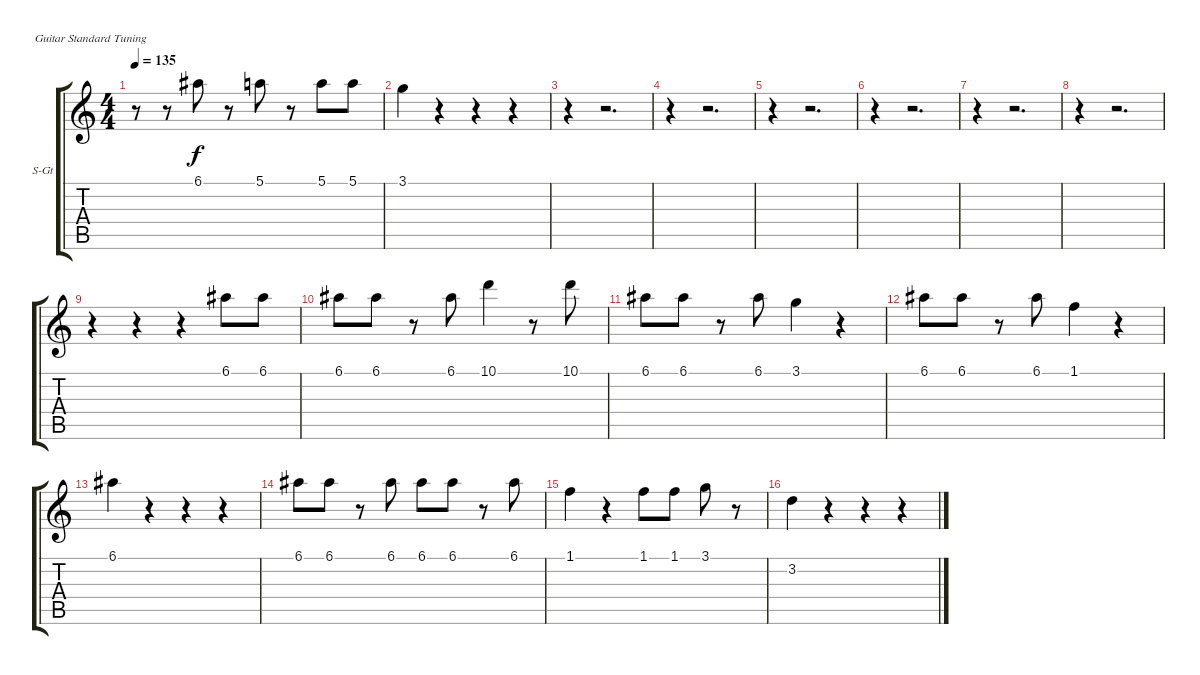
\bracketExtendMode groupsimilarinstruments
\firstSystemTrackNameOrientation horizontal
\otherSystemsTrackNameOrientation horizontal
\track ("Вокал" "S-Gt") {instrument sitar}
\staff {score tabs}
\tuning (E4 B3 G3 D3 A2 E2)
\displaytranspose 12
\ts (4 4)
\tempo 135
\clef g2
\ks c
r.8{dy f} r.8 6.1.8 r.8 5.1.8 r.8 5.1.8 5.1.8 |
3.1.4 r.4 r.4 r.4 |
r.4 r.2{d} |
r.4 r.2{d} |
r.4 r.2{d} |
r.4 r.2{d} |
r.4 r.2{d} |
r.4 r.2{d} |
r.4 r.4 r.4 6.1.8 6.1.8 |
6.1.8 6.1.8 r.8 6.1.8 10.1.4 r.8 10.1.8 |
6.1.8 6.1.8 r.8 6.1.8 3.1.4 r.4 |
6.1.8 6.1.8 r.8 6.1.8 1.1.4 r.4 |
6.1.4 r.4 r.4 r.4 |
6.1.8 6.1.8 r.8 6.1.8 6.1.8 6.1.8 r.8 6.1.8 |
1.1.4 r.4 1.1.8 1.1.8 3.1.8 r.8 |
3.2.4 r.4 r.4 r.4
